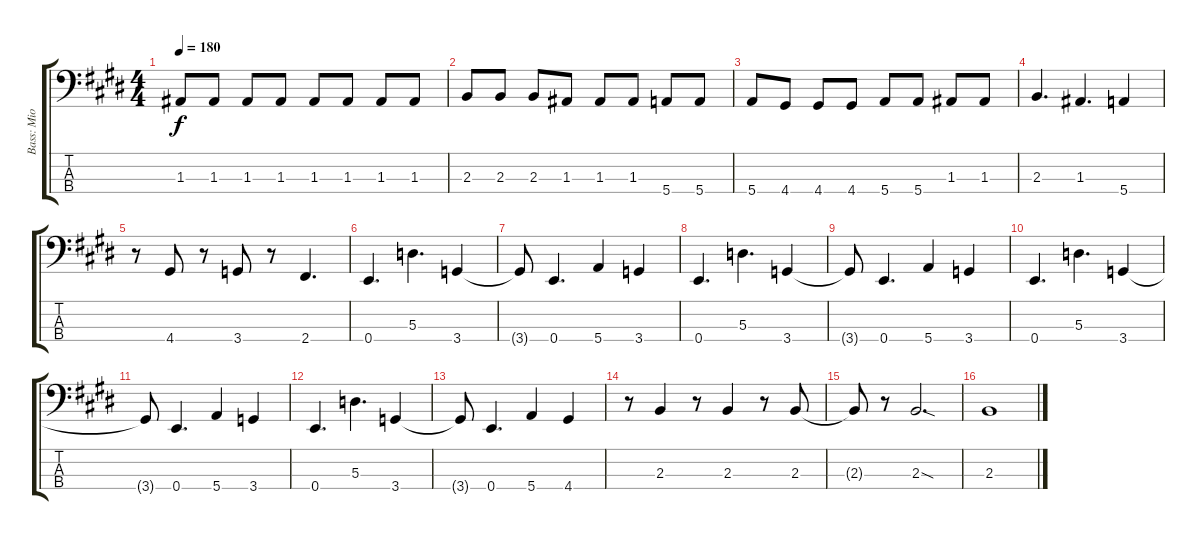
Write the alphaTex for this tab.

\track ("Bass: Mio Akiyama" "Bass: Mio ") {instrument electricbassfinger}
\staff {score tabs}
\tuning (G2 D2 A1 E1) {hide}
\ts (4 4)
\tempo 180
\clef f4
\ks e
1.3.8{dy f} 1.3.8 1.3.8 1.3.8 1.3.8 1.3.8 1.3.8 1.3.8 |
2.3.8 2.3.8 2.3.8 1.3.8 1.3.8 1.3.8 5.4.8 5.4.8 |
5.4.8 4.4.8 4.4.8 4.4.8 5.4.8 5.4.8 1.3.8 1.3.8 |
2.3.4{d} 1.3.4{d} 5.4.4 |
r.8 4.4.8 r.8 3.4.8 r.8 2.4.4{d} |
0.4.4{d} 5.3.4{d} 3.4.4 |
3.4{t}.8 0.4.4{d} 5.4.4 3.4.4 |
0.4.4{d} 5.3.4{d} 3.4.4 |
3.4{t}.8 0.4.4{d} 5.4.4 3.4.4 |
0.4.4{d} 5.3.4{d} 3.4.4 |
3.4{t}.8 0.4.4{d} 5.4.4 3.4.4 |
0.4.4{d} 5.3.4{d} 3.4.4 |
3.4{t}.8 0.4.4{d} 5.4.4 4.4.4 |
r.8 2.3.4 r.8 2.3.4 r.8 2.3.8 |
2.3{t}.8 r.8 2.3{sod}.2{d} |
2.3.1
